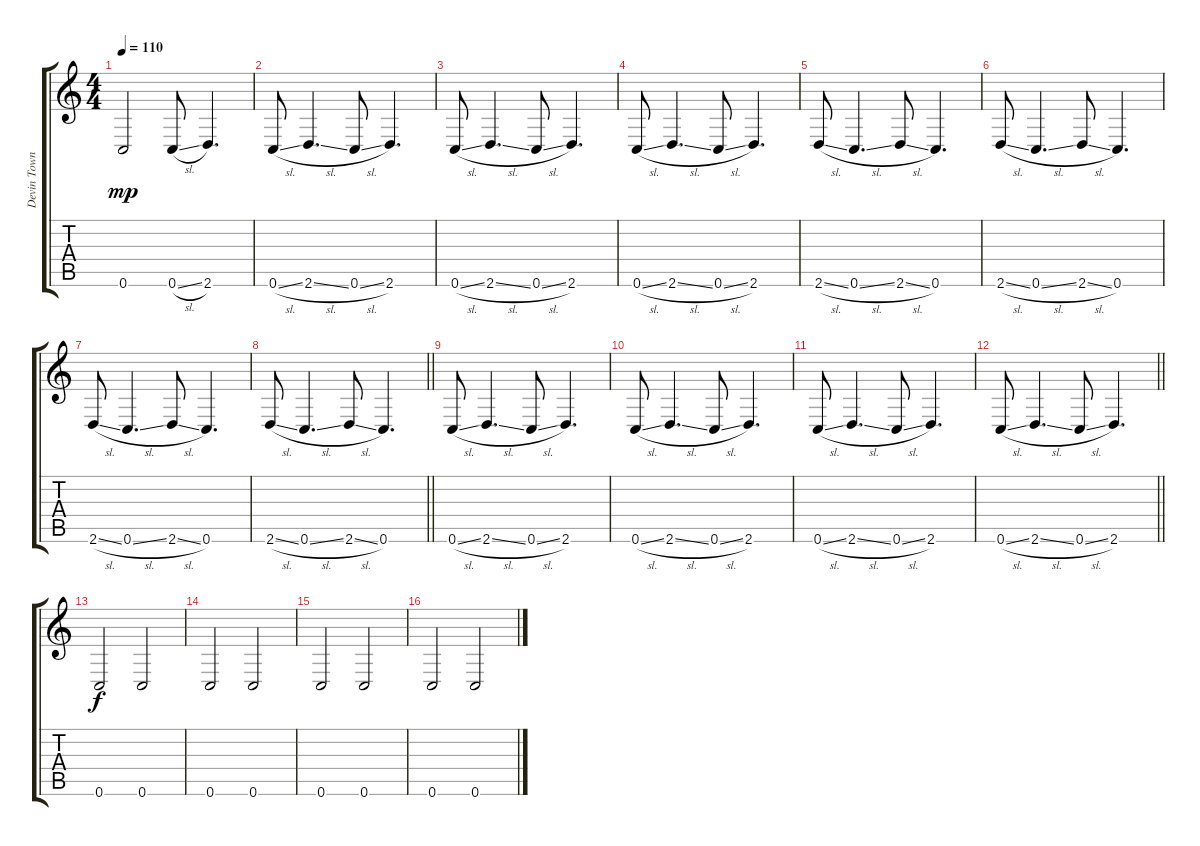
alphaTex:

\track ("Devin Townsend" "Devin Town") {instrument distortionguitar}
\staff {score tabs}
\tuning (C4 G3 Eb3 Bb2 F2 C2) {hide}
\ts (4 4)
\section ("" "")
\tempo 110
\clef g2
\ks c
0.6.2{dy mp} 0.6{sl}.8 2.6.4{d} |
0.6{sl}.8 2.6{sl}.4{d} 0.6{sl}.8 2.6.4{d} |
0.6{sl}.8 2.6{sl}.4{d} 0.6{sl}.8 2.6.4{d} |
0.6{sl}.8 2.6{sl}.4{d} 0.6{sl}.8 2.6.4{d} |
2.6{sl}.8 0.6{sl}.4{d} 2.6{sl}.8 0.6.4{d} |
2.6{sl}.8 0.6{sl}.4{d} 2.6{sl}.8 0.6.4{d} |
2.6{sl}.8 0.6{sl}.4{d} 2.6{sl}.8 0.6.4{d} |
\barLineRight lightlight
2.6{sl}.8 0.6{sl}.4{d} 2.6{sl}.8 0.6.4{d} |
\section ("" "")
0.6{sl}.8 2.6{sl}.4{d} 0.6{sl}.8 2.6.4{d} |
0.6{sl}.8 2.6{sl}.4{d} 0.6{sl}.8 2.6.4{d} |
0.6{sl}.8 2.6{sl}.4{d} 0.6{sl}.8 2.6.4{d} |
\barLineRight lightlight
0.6{sl}.8 2.6{sl}.4{d} 0.6{sl}.8 2.6.4{d} |
\section ("" "")
0.6.2{dy f} 0.6.2 |
0.6.2 0.6.2 |
0.6.2 0.6.2 |
0.6.2 0.6.2
